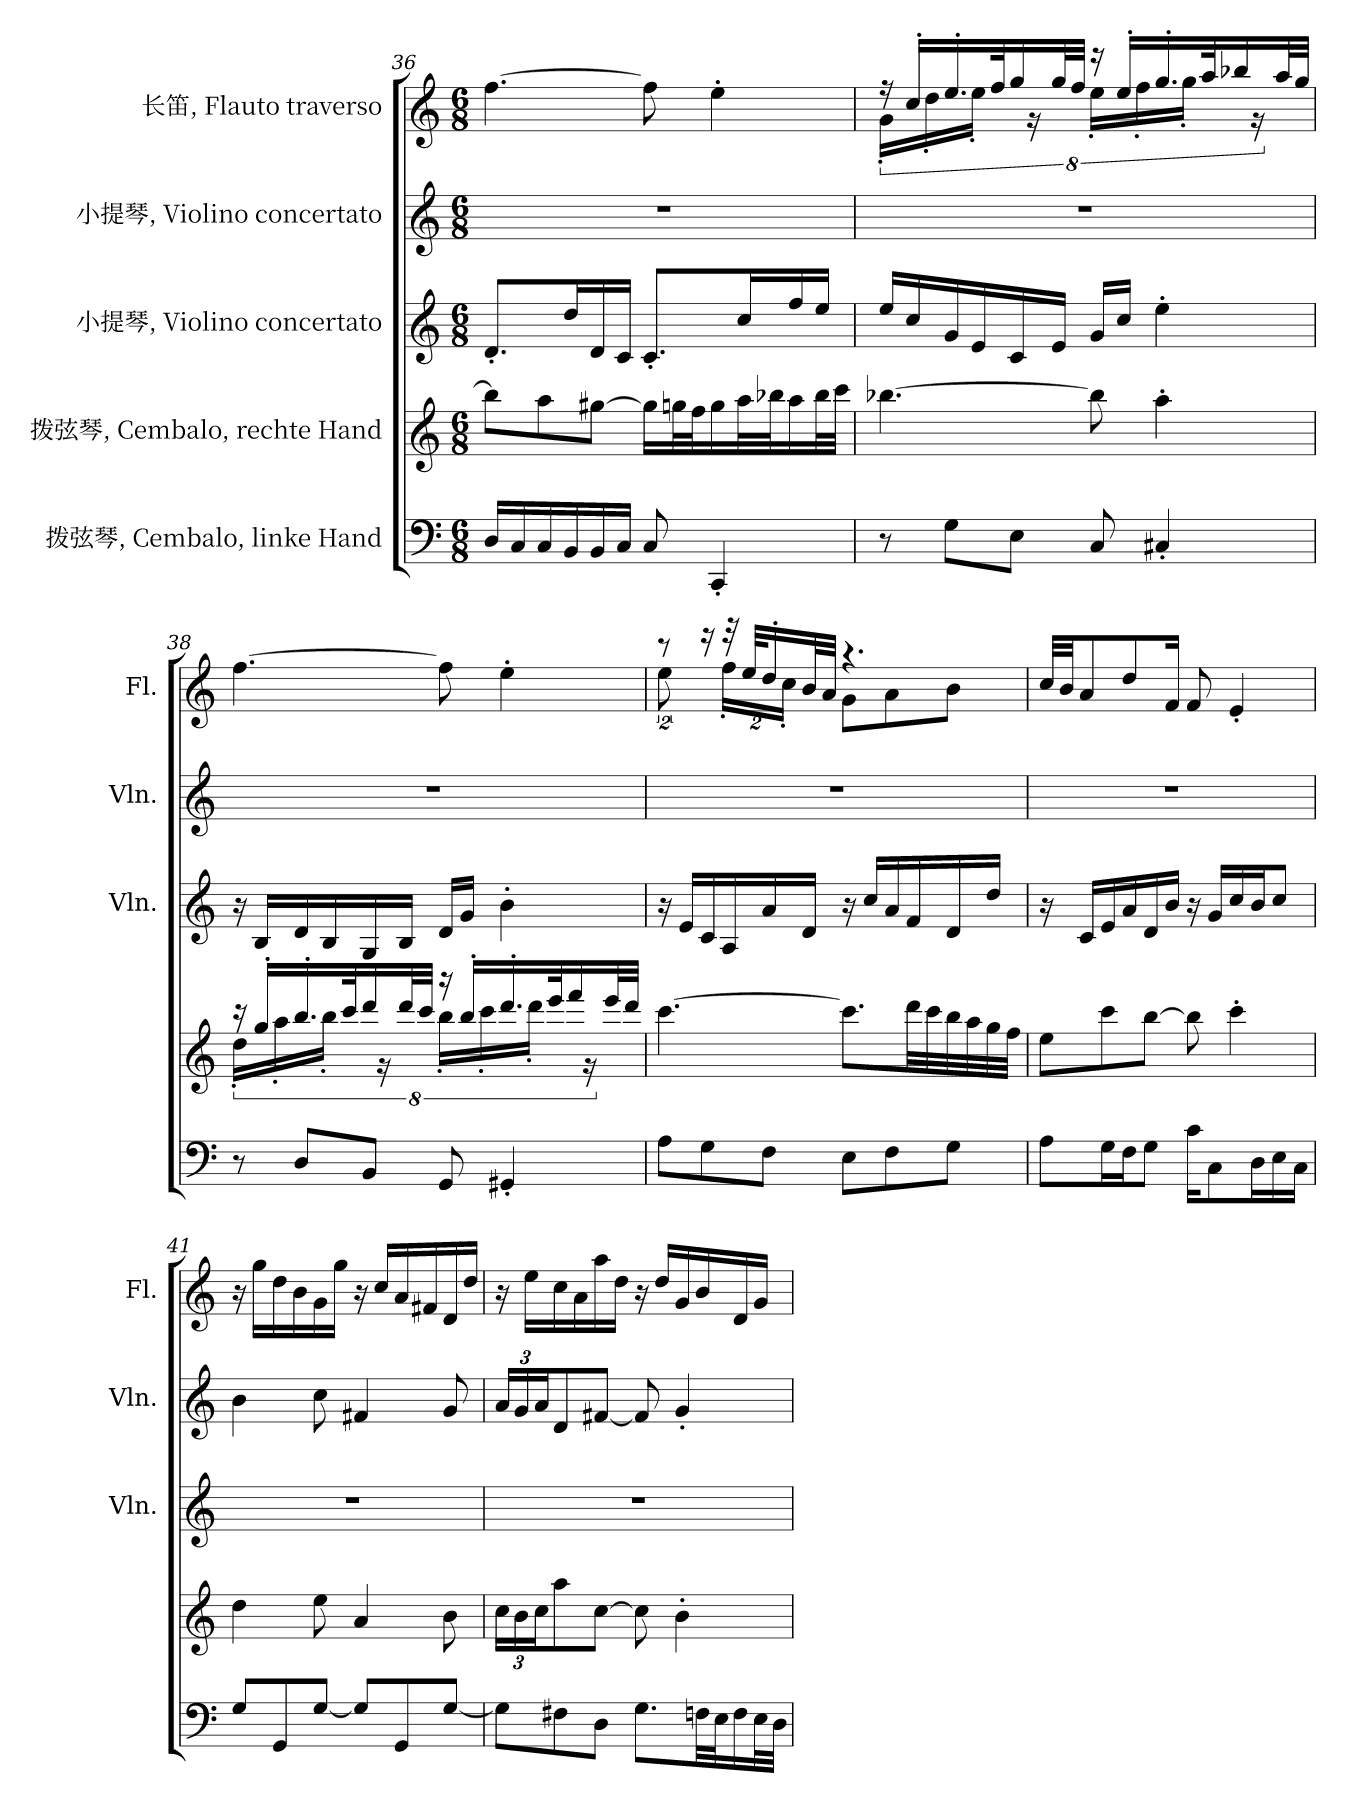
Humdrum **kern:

**kern	**kern	**kern	**kern	**kern
*part5	*part4	*part3	*part2	*part1
*staff5	*staff4	*staff3	*staff2	*staff1
*I"拨弦琴, Cembalo, linke Hand	*I"拨弦琴, Cembalo, rechte Hand	*I"小提琴, Violino concertato	*I"小提琴, Violino concertato	*I"长笛, Flauto traverso
*	*	*I'Vln.	*I'Vln.	*I'Fl.
!!LO:PB:g=z
*clefF4	*clefG2	*clefG2	*clefG2	*clefG2
*k[]	*k[]	*k[]	*k[]	*k[]
*M6/8	*M6/8	*M6/8	*M6/8	*M6/8
=36	=36	=36	=36	=36
16D/LL	8bb-\L]	8.d'/L	2.r	[4.ff\
16C/	.	.	.	.
16C/	8aa\	.	.	.
16BB/	.	16dd/L	.	.
16BB/	[8gg#X\J	16d/	.	.
16C/JJ	.	16c/JJ	.	.
8C/	16gg#\LL]	8.c'/L	.	8ff\]
.	32ggn\L	.	.	.
.	32ff\J	.	.	.
4CC'/	16gg\	.	.	4ee'\
.	32aa\L	16cc/L	.	.
.	32bb-X\J	.	.	.
.	16aa\	16ff/	.	.
.	32bb-\L	16ee/JJ	.	.
.	32ccc\JJJ	.	.	.
=37	=37	=37	=37	=37
*	*	*	*	*^
8r	[4.bb-X\	16ee/LL	2.r	16r	32%3g'\L
.	.	16cc/	.	16cc'/LL	.
.	.	.	.	.	32%3dd'\
8G\L	.	16g/	.	16.ee'/	.
.	.	16e/	.	.	32%3ee'\J
.	.	.	.	32ff/K	.
8E\J	.	16c/	.	16gg/	.
.	.	.	.	.	32%3r
.	.	16e/JJ	.	32gg/L	.
.	.	.	.	32ff/JJJ	.
8C/	8bb-\]	16g/LL	.	16r	32%3ee'\L
.	.	16cc/JJ	.	16ee'/LL	.
.	.	.	.	.	32%3ff'\
4C#X'/	4aa'\	4ee'\	.	16.gg'/	.
.	.	.	.	.	32%3gg'\J
.	.	.	.	32aa/K	.
.	.	.	.	16bb-X/	.
.	.	.	.	.	32%3r
.	.	.	.	32aa/L	.
.	.	.	.	32gg/JJJ	.
*	*	*	*	*v	*v
!!LO:LB:g=z
=38	=38	=38	=38	=38
*	*^	*	*	*
8r	16r	32%3dd'\L	16r	2.r	[4.ff\
.	16gg'/LL	.	16B/LL	.	.
.	.	32%3aa'\	.	.	.
8D/L	16.bb'/	.	16d/	.	.
.	.	32%3bb'\J	16B/	.	.
.	32ccc/K	.	.	.	.
8BB/J	16ddd/	.	16G/	.	.
.	.	32%3r	.	.	.
.	32ddd/L	.	16B/JJ	.	.
.	32ccc/JJJ	.	.	.	.
8GG/	16r	32%3bb'\L	16d/LL	.	8ff\]
.	16bb'/LL	.	16g/JJ	.	.
.	.	32%3ccc'\	.	.	.
4GG#X'/	16.ddd'/	.	4b'\	.	4ee'\
.	.	32%3ddd'\J	.	.	.
.	32eee/K	.	.	.	.
.	16fff/	.	.	.	.
.	.	32%3r	.	.	.
.	32eee/L	.	.	.	.
.	32ddd/JJJ	.	.	.	.
*	*v	*v	*	*	*
=39	=39	=39	=39	=39
*	*	*	*	*^
8A\L	[4.ccc\	16r	2.r	8r	16%3ee\
.	.	16e/LL	.	.	.
8G\	.	16c/	.	16r	.
.	.	16A/	.	32r	32%3ff'\L
.	.	.	.	32ee/KLL	.
8F\J	.	16a/	.	16dd'/	.
.	.	.	.	.	32%3cc'\J
.	.	16d/JJ	.	32b/L	.
.	.	.	.	32a/JJJ	.
8E\L	8.ccc\L]	16r	.	4.r	8g\L
.	.	16cc/LL	.	.	.
8F\	.	16a/	.	.	8a\
.	32ddd\LL	16f/	.	.	.
.	32ccc\	.	.	.	.
8G\J	32bb\	16d/	.	.	8b\J
.	32aa\	.	.	.	.
.	32gg\	16dd/JJ	.	.	.
.	32ff\JJJ	.	.	.	.
*	*	*	*	*v	*v
!!LO:PB:g=z
=40	=40	=40	=40	=40
8A\L	8ee\L	16r	2.r	32cc/LLL
.	.	.	.	32b/JJ
.	.	16c/LL	.	8a/
16G\L	8ccc\	16e/	.	.
16F\J	.	16a/	.	8dd/
8G\J	[8bb\J	16d/	.	.
.	.	16b/JJ	.	16f/Jk
16c\KL	8bb\]	16r	.	8f/
8C\	.	16g/LL	.	.
.	4ccc'\	16cc/	.	4e'/
16D\L	.	16b/J	.	.
16E\	.	8cc/J	.	.
16C\JJ	.	.	.	.
=41	=41	=41	=41	=41
8G/L	4dd\	2.r	4b\	16r
.	.	.	.	16gg\LL
8GG/	.	.	.	16dd\
.	.	.	.	16b\
[8G/J	8ee\	.	8cc\	16g\
.	.	.	.	16gg\JJ
8G/L]	4a/	.	4f#X/	16r
.	.	.	.	16cc/LL
8GG/	.	.	.	16a/
.	.	.	.	16f#X/
[8G/J	8b\	.	8g/	16d/
.	.	.	.	16dd/JJ
=42	=42	=42	=42	=42
*	*Xbrackettup	*	*Xbrackettup	*
8G\L]	24cc\LL	2.r	24a/LL	16r
.	24b\	.	24g/	.
.	.	.	.	16ee\LL
.	24cc\J	.	24a/J	.
8F#X\	8aa\	.	8d/	16cc\
.	.	.	.	16a\
8D\J	[8cc\J	.	[8f#X/J	16aa\
.	.	.	.	16dd\JJ
8.G\L	8cc\]	.	8f#/]	16r
.	.	.	.	16dd/LL
.	4b'\	.	4g'/	16g/
32Fn\LL	.	.	.	16b/
32E\J	.	.	.	.
16F\	.	.	.	16d/
32E\L	.	.	.	16g/JJ
32D\JJJ	.	.	.	.
=	=	=	=	=
*-	*-	*-	*-	*-
